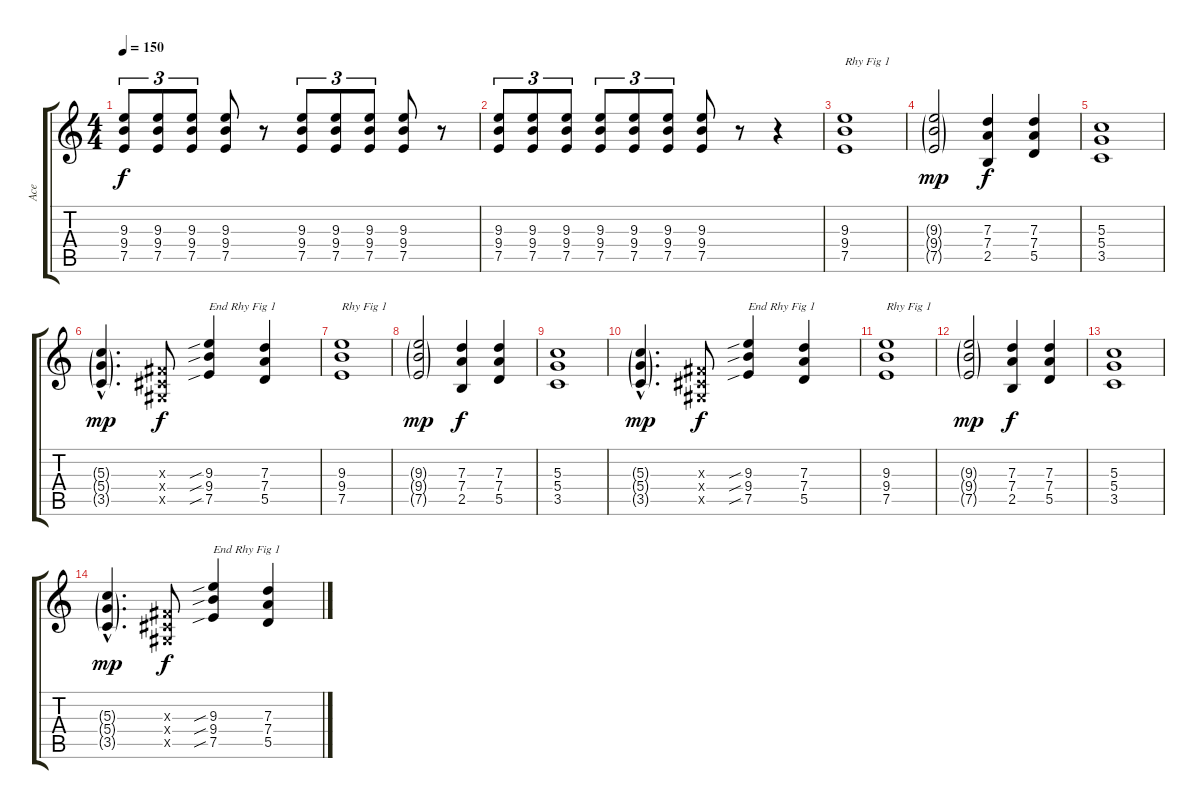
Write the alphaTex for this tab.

\track ("Ace" "Ace") {instrument distortionguitar}
\staff {score tabs}
\tuning (E4 B3 G3 D3 A2 E2) {hide}
\ts (4 4)
\tempo 150
\clef g2
\ks c
(9.3 9.4 7.5).8{tu (3 2) dy f} (9.3 9.4 7.5).8{tu (3 2)} (9.3 9.4 7.5).8{tu (3 2)} (9.3 9.4 7.5).8 r.8 (9.3 9.4 7.5).8{tu (3 2)} (9.3 9.4 7.5).8{tu (3 2)} (9.3 9.4 7.5).8{tu (3 2)} (9.3 9.4 7.5).8 r.8 |
(9.3 9.4 7.5).8{tu (3 2)} (9.3 9.4 7.5).8{tu (3 2)} (9.3 9.4 7.5).8{tu (3 2)} (9.3 9.4 7.5).8{tu (3 2)} (9.3 9.4 7.5).8{tu (3 2)} (9.3 9.4 7.5).8{tu (3 2)} (9.3 9.4 7.5).8 r.8 r.4 |
(9.3 9.4 7.5).1{txt "Rhy Fig 1"} |
(9.3{g} 9.4{g} 7.5{g}).2{dy mp} (7.3 7.4 2.5).4{dy f} (7.3 7.4 5.5).4 |
(5.3 5.4 3.5).1 |
(5.3{g hac} 5.4{g hac} 3.5{g hac}).4{d dy mp} (-1.3{x} -1.4{x} -1.5{x}).8{dy f} (9.3{sib} 9.4{sib} 7.5{sib}).4{txt "End Rhy Fig 1"} (7.3 7.4 5.5).4 |
(9.3 9.4 7.5).1{txt "Rhy Fig 1"} |
(9.3{g} 9.4{g} 7.5{g}).2{dy mp} (7.3 7.4 2.5).4{dy f} (7.3 7.4 5.5).4 |
(5.3 5.4 3.5).1 |
(5.3{g hac} 5.4{g hac} 3.5{g hac}).4{d dy mp} (-1.3{x} -1.4{x} -1.5{x}).8{dy f} (9.3{sib} 9.4{sib} 7.5{sib}).4{txt "End Rhy Fig 1"} (7.3 7.4 5.5).4 |
(9.3 9.4 7.5).1{txt "Rhy Fig 1"} |
(9.3{g} 9.4{g} 7.5{g}).2{dy mp} (7.3 7.4 2.5).4{dy f} (7.3 7.4 5.5).4 |
(5.3 5.4 3.5).1 |
(5.3{g hac} 5.4{g hac} 3.5{g hac}).4{d dy mp} (-1.3{x} -1.4{x} -1.5{x}).8{dy f} (9.3{sib} 9.4{sib} 7.5{sib}).4{txt "End Rhy Fig 1"} (7.3 7.4 5.5).4
